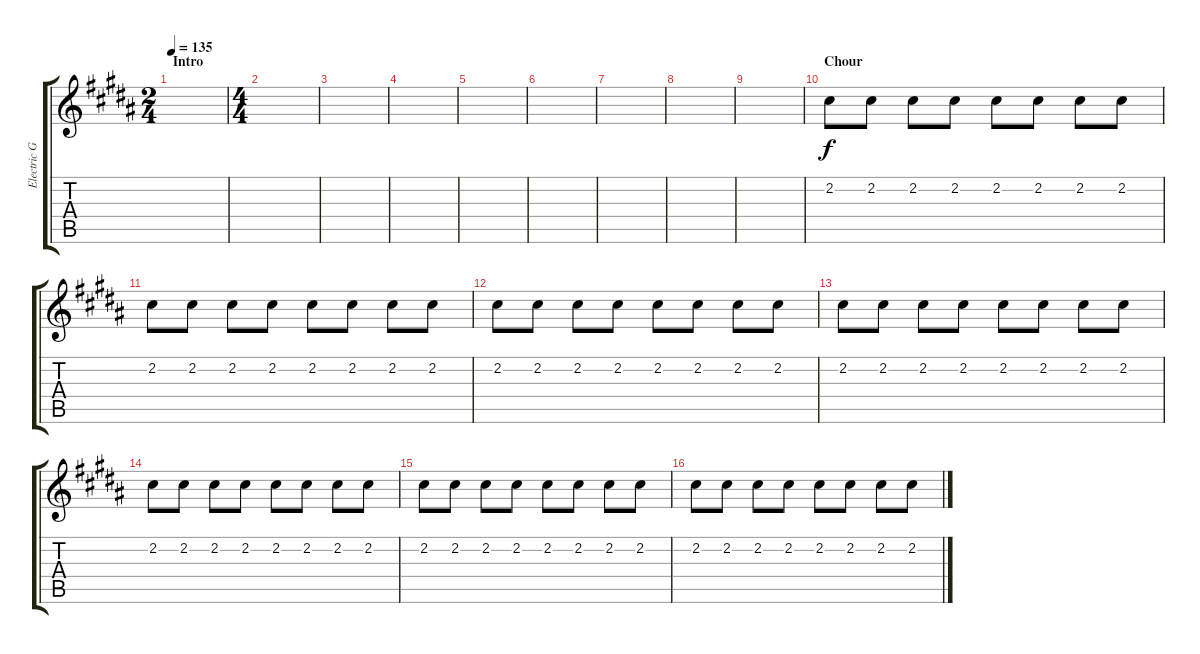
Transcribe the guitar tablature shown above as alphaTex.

\track ("Electric Guitar" "Electric G") {instrument electricguitarclean}
\staff {score tabs}
\tuning (E4 B3 G3 D3 A2 E2) {hide}
\ts (2 4)
\section ("" "Intro")
\tempo 135
\clef g2
\ks b
|
\ts (4 4)
|
|
|
|
|
|
|
|
\section ("" "Chour")
2.2.8 2.2.8 2.2.8 2.2.8 2.2.8 2.2.8 2.2.8 2.2.8 |
2.2.8 2.2.8 2.2.8 2.2.8 2.2.8 2.2.8 2.2.8 2.2.8 |
2.2.8 2.2.8 2.2.8 2.2.8 2.2.8 2.2.8 2.2.8 2.2.8 |
2.2.8 2.2.8 2.2.8 2.2.8 2.2.8 2.2.8 2.2.8 2.2.8 |
2.2.8 2.2.8 2.2.8 2.2.8 2.2.8 2.2.8 2.2.8 2.2.8 |
2.2.8 2.2.8 2.2.8 2.2.8 2.2.8 2.2.8 2.2.8 2.2.8 |
2.2.8 2.2.8 2.2.8 2.2.8 2.2.8 2.2.8 2.2.8 2.2.8
